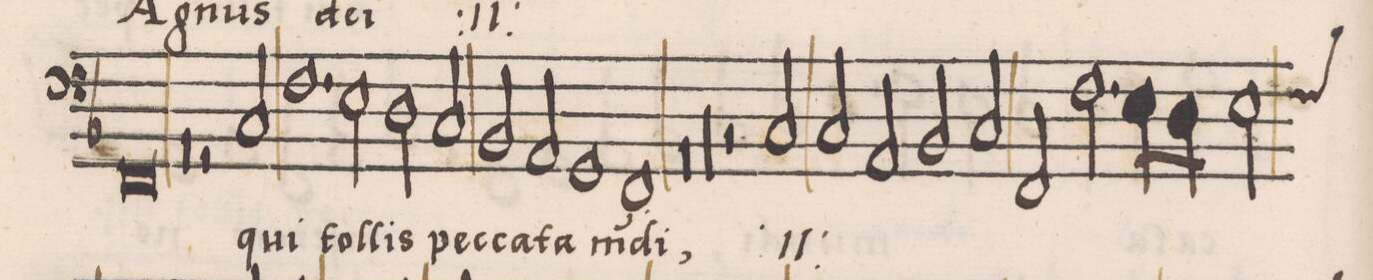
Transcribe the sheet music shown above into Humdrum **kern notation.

**kern	**text
*I"BASSVS	*
*clefF4	*
*k[b-]	*
*met(C|)	*
*M2/1	*
0FF	-i
*	*Xij
=66-	=66-
0r	.
=67-	=67-
2r	.
2C/	qui
1.F	.
=68-	=68-
2E\	tol-
2D\	-lis
2C/	pec-
=69-	=69-
2BB-/	-ca-
2AA/	-ta
1GG	m(un)-
=70-	=70-
1FF	-di,
0r	.
=71-	=71-
00r	.
=72-	=72-
=73-	=73-
2r	.
*	*ij
2C/	qui
=74-	=74-
2C/	tol-
2AA/	-lis
2BB-/	pec-
2C/	-ca-
=75-	=75-
2FF/	-ta
2.F\	m(un)-
8E\L	.
8D\J	.
*custos:F	*
2E\	.
=76-	=76-
*-	*-
